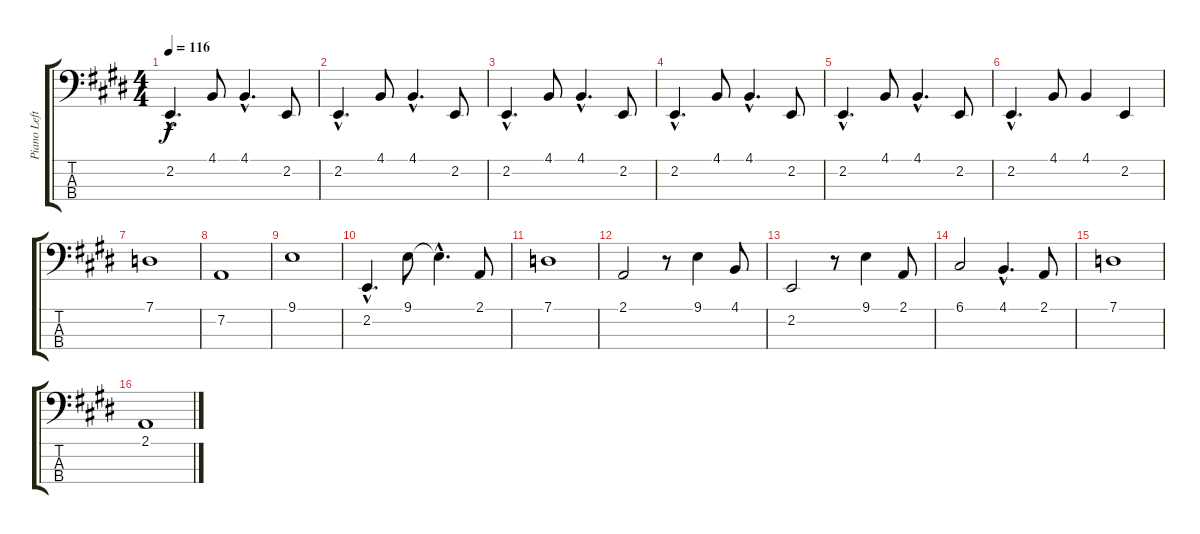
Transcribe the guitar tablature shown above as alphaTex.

\track ("Piano Left hand" "Piano Left") {instrument acousticgrandpiano}
\staff {score tabs}
\tuning (G2 D2 A1 E1) {hide}
\ts (4 4)
\tempo 116
\clef f4
\ks e
2.2{hac}.4{d dy f instrument acousticgrandpiano} 4.1.8 4.1{hac}.4{d} 2.2.8 |
2.2{hac}.4{d} 4.1.8 4.1{hac}.4{d} 2.2.8 |
2.2{hac}.4{d} 4.1.8 4.1{hac}.4{d} 2.2.8 |
2.2{hac}.4{d} 4.1.8 4.1{hac}.4{d} 2.2.8 |
2.2{hac}.4{d} 4.1.8 4.1{hac}.4{d} 2.2.8 |
2.2{hac}.4{d} 4.1.8 4.1.4 2.2.4 |
7.1.1 |
7.2.1 |
9.1.1 |
2.2{hac}.4{d} 9.1.8 9.1{hac t}.4{d} 2.1.8 |
7.1.1 |
2.1.2 r.8 9.1.4 4.1.8 |
2.2.2 r.8 9.1.4 2.1.8 |
6.1.2 4.1{hac}.4{d} 2.1.8 |
7.1.1 |
2.1.1
